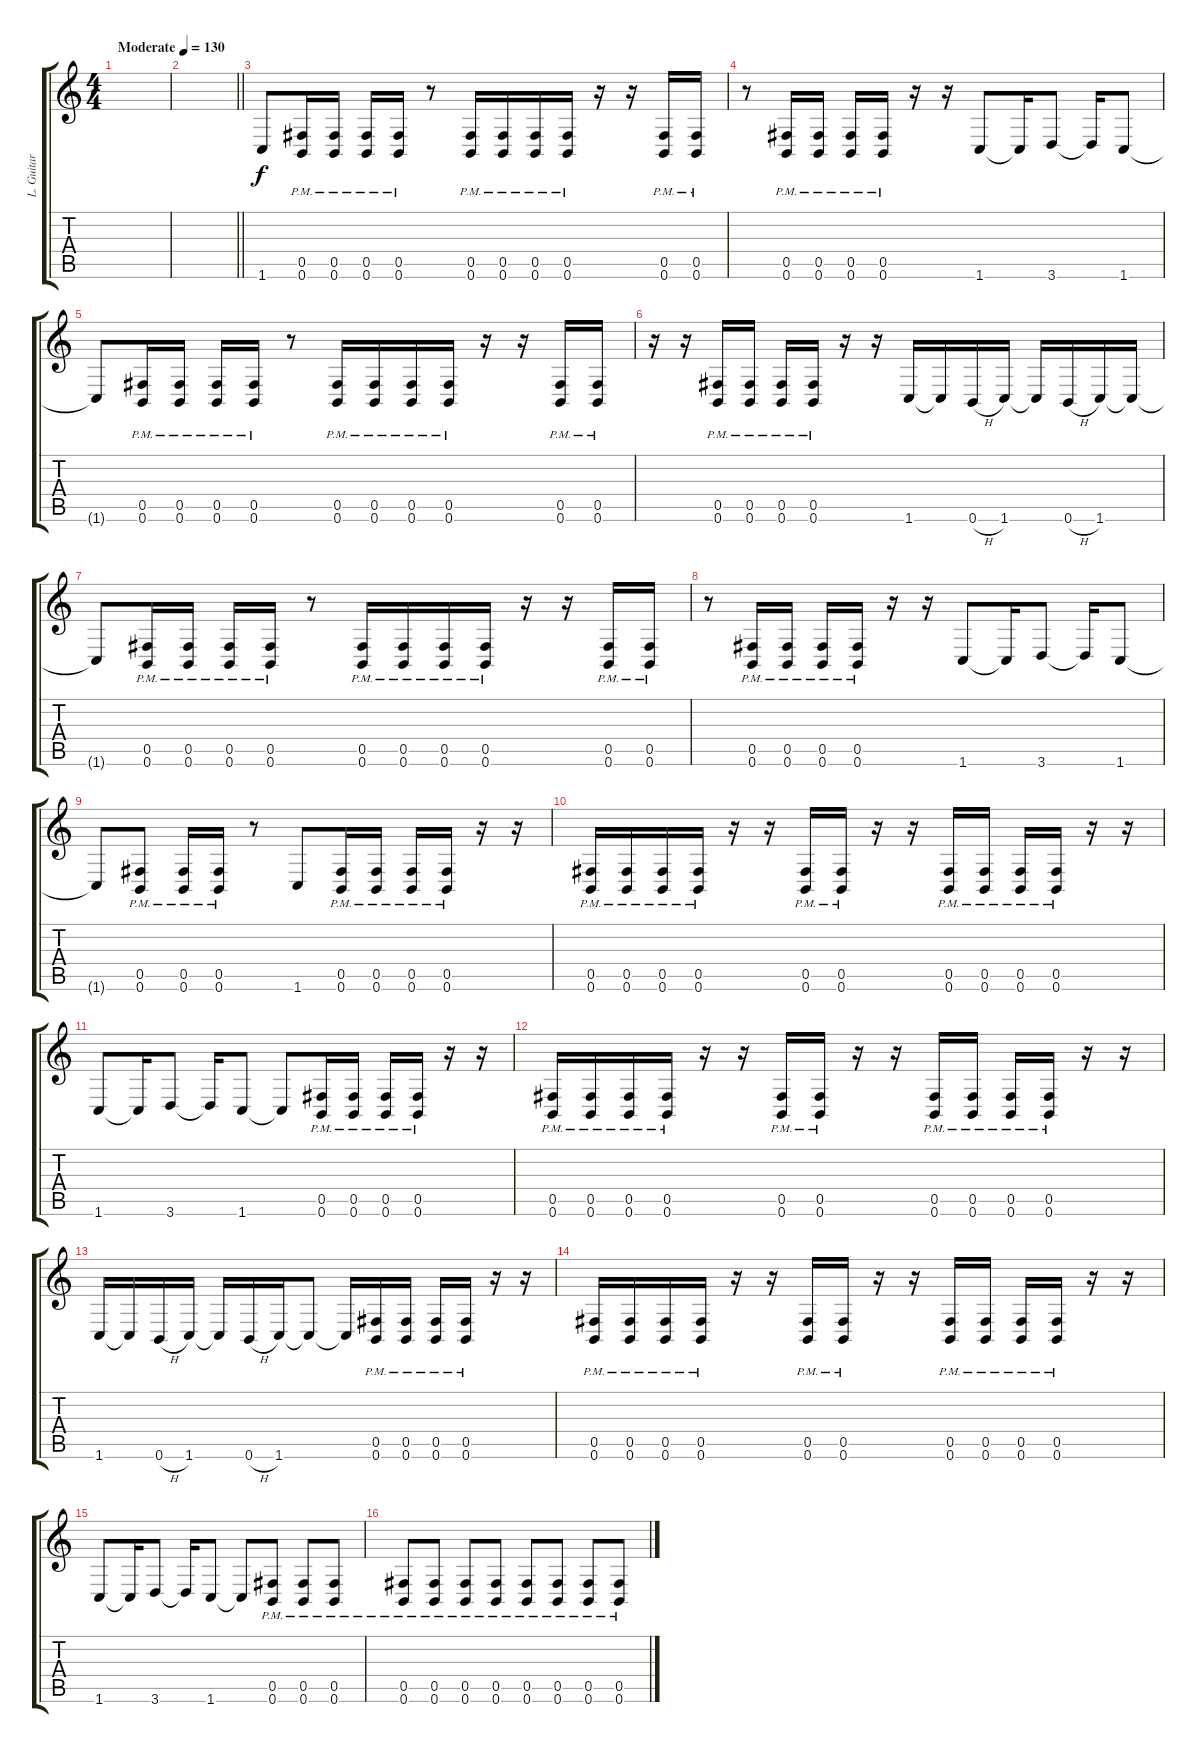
\track ("L. Guitar" "L. Guitar") {instrument distortionguitar}
\staff {score tabs}
\tuning (Db4 Ab3 E3 B2 Gb2 B1) {hide}
\ts (4 4)
\tempo (130 "Moderate")
\clef g2
\ks c
|
\barLineRight lightlight
|
\section ("" "")
1.6.8 (0.5{pm} 0.6{pm}).16 (0.5{pm} 0.6{pm}).16 (0.5{pm} 0.6{pm}).16 (0.5{pm} 0.6{pm}).16 r.8 (0.5{pm} 0.6{pm}).16 (0.5{pm} 0.6{pm}).16 (0.5{pm} 0.6{pm}).16 (0.5{pm} 0.6{pm}).16 r.16 r.16 (0.5{pm} 0.6{pm}).16 (0.5{pm} 0.6{pm}).16 |
r.8 (0.5{pm} 0.6{pm}).16 (0.5{pm} 0.6{pm}).16 (0.5{pm} 0.6{pm}).16 (0.5{pm} 0.6{pm}).16 r.16 r.16 1.6.8 1.6{t}.16 3.6.8 3.6{t}.16 1.6.8 |
1.6{t}.8 (0.5{pm} 0.6{pm}).16 (0.5{pm} 0.6{pm}).16 (0.5{pm} 0.6{pm}).16 (0.5{pm} 0.6{pm}).16 r.8 (0.5{pm} 0.6{pm}).16 (0.5{pm} 0.6{pm}).16 (0.5{pm} 0.6{pm}).16 (0.5{pm} 0.6{pm}).16 r.16 r.16 (0.5{pm} 0.6{pm}).16 (0.5{pm} 0.6{pm}).16 |
r.16 r.16 (0.5{pm} 0.6{pm}).16 (0.5{pm} 0.6{pm}).16 (0.5{pm} 0.6{pm}).16 (0.5{pm} 0.6{pm}).16 r.16 r.16 1.6.16 1.6{t}.16 0.6{h}.16 1.6.16 1.6{t}.16 0.6{h}.16 1.6.16 1.6{t}.16 |
1.6{t}.8 (0.5{pm} 0.6{pm}).16 (0.5{pm} 0.6{pm}).16 (0.5{pm} 0.6{pm}).16 (0.5{pm} 0.6{pm}).16 r.8 (0.5{pm} 0.6{pm}).16 (0.5{pm} 0.6{pm}).16 (0.5{pm} 0.6{pm}).16 (0.5{pm} 0.6{pm}).16 r.16 r.16 (0.5{pm} 0.6{pm}).16 (0.5{pm} 0.6{pm}).16 |
r.8 (0.5{pm} 0.6{pm}).16 (0.5{pm} 0.6{pm}).16 (0.5{pm} 0.6{pm}).16 (0.5{pm} 0.6{pm}).16 r.16 r.16 1.6.8 1.6{t}.16 3.6.8 3.6{t}.16 1.6.8 |
1.6{t}.8 (0.5{pm} 0.6{pm}).8 (0.5{pm} 0.6{pm}).16 (0.5{pm} 0.6{pm}).16 r.8 1.6.8 (0.5{pm} 0.6{pm}).16 (0.5{pm} 0.6{pm}).16 (0.5{pm} 0.6{pm}).16 (0.5{pm} 0.6{pm}).16 r.16 r.16 |
(0.5{pm} 0.6{pm}).16 (0.5{pm} 0.6{pm}).16 (0.5{pm} 0.6{pm}).16 (0.5{pm} 0.6{pm}).16 r.16 r.16 (0.5{pm} 0.6{pm}).16 (0.5{pm} 0.6{pm}).16 r.16 r.16 (0.5{pm} 0.6{pm}).16 (0.5{pm} 0.6{pm}).16 (0.5{pm} 0.6{pm}).16 (0.5{pm} 0.6{pm}).16 r.16 r.16 |
1.6.8 1.6{t}.16 3.6.8 3.6{t}.16 1.6.8 1.6{t}.8 (0.5{pm} 0.6{pm}).16 (0.5{pm} 0.6{pm}).16 (0.5{pm} 0.6{pm}).16 (0.5{pm} 0.6{pm}).16 r.16 r.16 |
(0.5{pm} 0.6{pm}).16 (0.5{pm} 0.6{pm}).16 (0.5{pm} 0.6{pm}).16 (0.5{pm} 0.6{pm}).16 r.16 r.16 (0.5{pm} 0.6{pm}).16 (0.5{pm} 0.6{pm}).16 r.16 r.16 (0.5{pm} 0.6{pm}).16 (0.5{pm} 0.6{pm}).16 (0.5{pm} 0.6{pm}).16 (0.5{pm} 0.6{pm}).16 r.16 r.16 |
1.6.16 1.6{t}.16 0.6{h}.16 1.6.16 1.6{t}.16 0.6{h}.16 1.6.16 1.6{t}.8 1.6{t}.16 (0.5{pm} 0.6{pm}).16 (0.5{pm} 0.6{pm}).16 (0.5{pm} 0.6{pm}).16 (0.5{pm} 0.6{pm}).16 r.16 r.16 |
(0.5{pm} 0.6{pm}).16 (0.5{pm} 0.6{pm}).16 (0.5{pm} 0.6{pm}).16 (0.5{pm} 0.6{pm}).16 r.16 r.16 (0.5{pm} 0.6{pm}).16 (0.5{pm} 0.6{pm}).16 r.16 r.16 (0.5{pm} 0.6{pm}).16 (0.5{pm} 0.6{pm}).16 (0.5{pm} 0.6{pm}).16 (0.5{pm} 0.6{pm}).16 r.16 r.16 |
1.6.8 1.6{t}.16 3.6.8 3.6{t}.16 1.6.8 1.6{t}.8 (0.5{pm} 0.6{pm}).8 (0.5{pm} 0.6{pm}).8 (0.5{pm} 0.6{pm}).8 |
(0.5{pm} 0.6{pm}).8 (0.5{pm} 0.6{pm}).8 (0.5{pm} 0.6{pm}).8 (0.5{pm} 0.6{pm}).8 (0.5{pm} 0.6{pm}).8 (0.5{pm} 0.6{pm}).8 (0.5{pm} 0.6{pm}).8 (0.5{pm} 0.6{pm}).8
